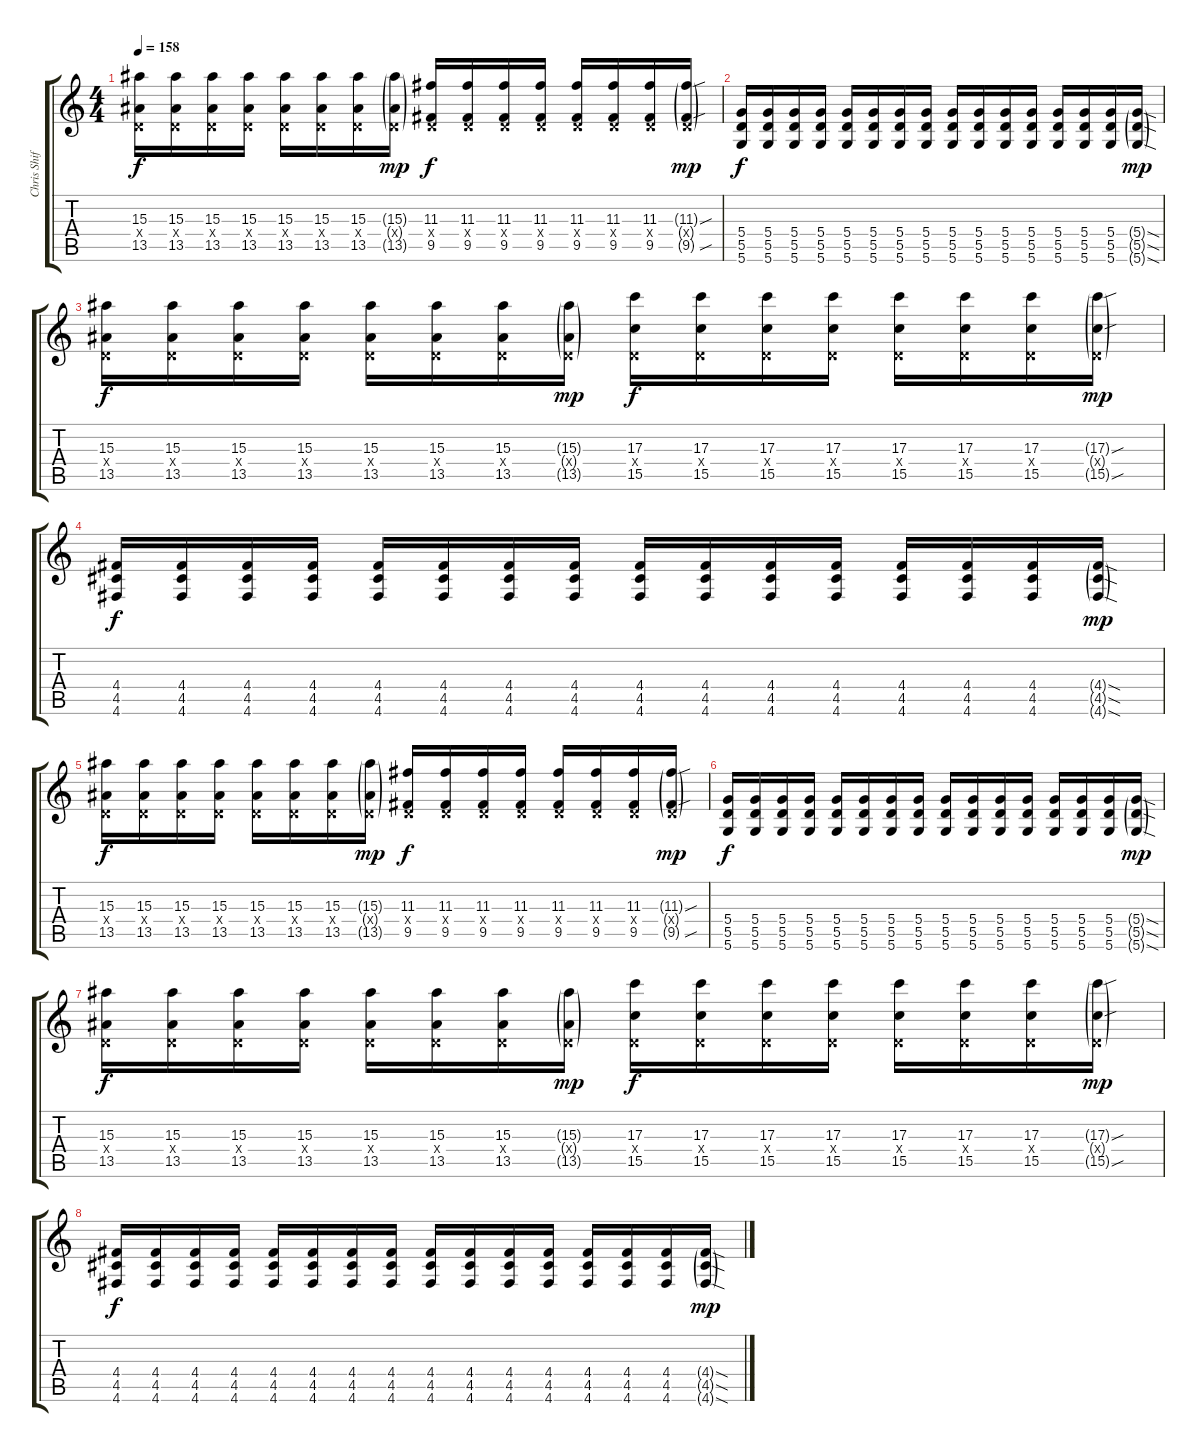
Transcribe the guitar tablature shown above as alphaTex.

\track ("Chris Shiflet (Guitar)" "Chris Shif") {instrument overdrivenguitar}
\staff {score tabs}
\tuning (E4 B3 G3 D3 A2 D2) {hide}
\ts (4 4)
\tempo 158
\clef g2
\ks c
(15.3 0.4{x} 13.5).16{dy f} (15.3 0.4{x} 13.5).16 (15.3 0.4{x} 13.5).16 (15.3 0.4{x} 13.5).16 (15.3 0.4{x} 13.5).16 (15.3 0.4{x} 13.5).16 (15.3 0.4{x} 13.5).16 (15.3{g} 0.4{g x} 13.5{g}).16{dy mp} (11.3 0.4{x} 9.5).16{dy f} (11.3 0.4{x} 9.5).16 (11.3 0.4{x} 9.5).16 (11.3 0.4{x} 9.5).16 (11.3 0.4{x} 9.5).16 (11.3 0.4{x} 9.5).16 (11.3 0.4{x} 9.5).16 (11.3{sou g} 0.4{g x} 9.5{sou g}).16{dy mp} |
(5.4 5.5 5.6).16{dy f} (5.4 5.5 5.6).16 (5.4 5.5 5.6).16 (5.4 5.5 5.6).16 (5.4 5.5 5.6).16 (5.4 5.5 5.6).16 (5.4 5.5 5.6).16 (5.4 5.5 5.6).16 (5.4 5.5 5.6).16 (5.4 5.5 5.6).16 (5.4 5.5 5.6).16 (5.4 5.5 5.6).16 (5.4 5.5 5.6).16 (5.4 5.5 5.6).16 (5.4 5.5 5.6).16 (5.4{sod g} 5.5{sod g} 5.6{sod g}).16{dy mp} |
(15.3 0.4{x} 13.5).16{dy f} (15.3 0.4{x} 13.5).16 (15.3 0.4{x} 13.5).16 (15.3 0.4{x} 13.5).16 (15.3 0.4{x} 13.5).16 (15.3 0.4{x} 13.5).16 (15.3 0.4{x} 13.5).16 (15.3{g} 0.4{g x} 13.5{g}).16{dy mp} (17.3 0.4{x} 15.5).16{dy f} (17.3 0.4{x} 15.5).16 (17.3 0.4{x} 15.5).16 (17.3 0.4{x} 15.5).16 (17.3 0.4{x} 15.5).16 (17.3 0.4{x} 15.5).16 (17.3 0.4{x} 15.5).16 (17.3{sou g} 0.4{g x} 15.5{sou g}).16{dy mp} |
(4.4 4.5 4.6).16{dy f} (4.4 4.5 4.6).16 (4.4 4.5 4.6).16 (4.4 4.5 4.6).16 (4.4 4.5 4.6).16 (4.4 4.5 4.6).16 (4.4 4.5 4.6).16 (4.4 4.5 4.6).16 (4.4 4.5 4.6).16 (4.4 4.5 4.6).16 (4.4 4.5 4.6).16 (4.4 4.5 4.6).16 (4.4 4.5 4.6).16 (4.4 4.5 4.6).16 (4.4 4.5 4.6).16 (4.4{sod g} 4.5{sod g} 4.6{sod g}).16{dy mp} |
(15.3 0.4{x} 13.5).16{dy f} (15.3 0.4{x} 13.5).16 (15.3 0.4{x} 13.5).16 (15.3 0.4{x} 13.5).16 (15.3 0.4{x} 13.5).16 (15.3 0.4{x} 13.5).16 (15.3 0.4{x} 13.5).16 (15.3{g} 0.4{g x} 13.5{g}).16{dy mp} (11.3 0.4{x} 9.5).16{dy f} (11.3 0.4{x} 9.5).16 (11.3 0.4{x} 9.5).16 (11.3 0.4{x} 9.5).16 (11.3 0.4{x} 9.5).16 (11.3 0.4{x} 9.5).16 (11.3 0.4{x} 9.5).16 (11.3{sou g} 0.4{g x} 9.5{sou g}).16{dy mp} |
(5.4 5.5 5.6).16{dy f} (5.4 5.5 5.6).16 (5.4 5.5 5.6).16 (5.4 5.5 5.6).16 (5.4 5.5 5.6).16 (5.4 5.5 5.6).16 (5.4 5.5 5.6).16 (5.4 5.5 5.6).16 (5.4 5.5 5.6).16 (5.4 5.5 5.6).16 (5.4 5.5 5.6).16 (5.4 5.5 5.6).16 (5.4 5.5 5.6).16 (5.4 5.5 5.6).16 (5.4 5.5 5.6).16 (5.4{sod g} 5.5{sod g} 5.6{sod g}).16{dy mp} |
(15.3 0.4{x} 13.5).16{dy f} (15.3 0.4{x} 13.5).16 (15.3 0.4{x} 13.5).16 (15.3 0.4{x} 13.5).16 (15.3 0.4{x} 13.5).16 (15.3 0.4{x} 13.5).16 (15.3 0.4{x} 13.5).16 (15.3{g} 0.4{g x} 13.5{g}).16{dy mp} (17.3 0.4{x} 15.5).16{dy f} (17.3 0.4{x} 15.5).16 (17.3 0.4{x} 15.5).16 (17.3 0.4{x} 15.5).16 (17.3 0.4{x} 15.5).16 (17.3 0.4{x} 15.5).16 (17.3 0.4{x} 15.5).16 (17.3{sou g} 0.4{g x} 15.5{sou g}).16{dy mp} |
(4.4 4.5 4.6).16{dy f} (4.4 4.5 4.6).16 (4.4 4.5 4.6).16 (4.4 4.5 4.6).16 (4.4 4.5 4.6).16 (4.4 4.5 4.6).16 (4.4 4.5 4.6).16 (4.4 4.5 4.6).16 (4.4 4.5 4.6).16 (4.4 4.5 4.6).16 (4.4 4.5 4.6).16 (4.4 4.5 4.6).16 (4.4 4.5 4.6).16 (4.4 4.5 4.6).16 (4.4 4.5 4.6).16 (4.4{sod g} 4.5{sod g} 4.6{sod g}).16{dy mp}
